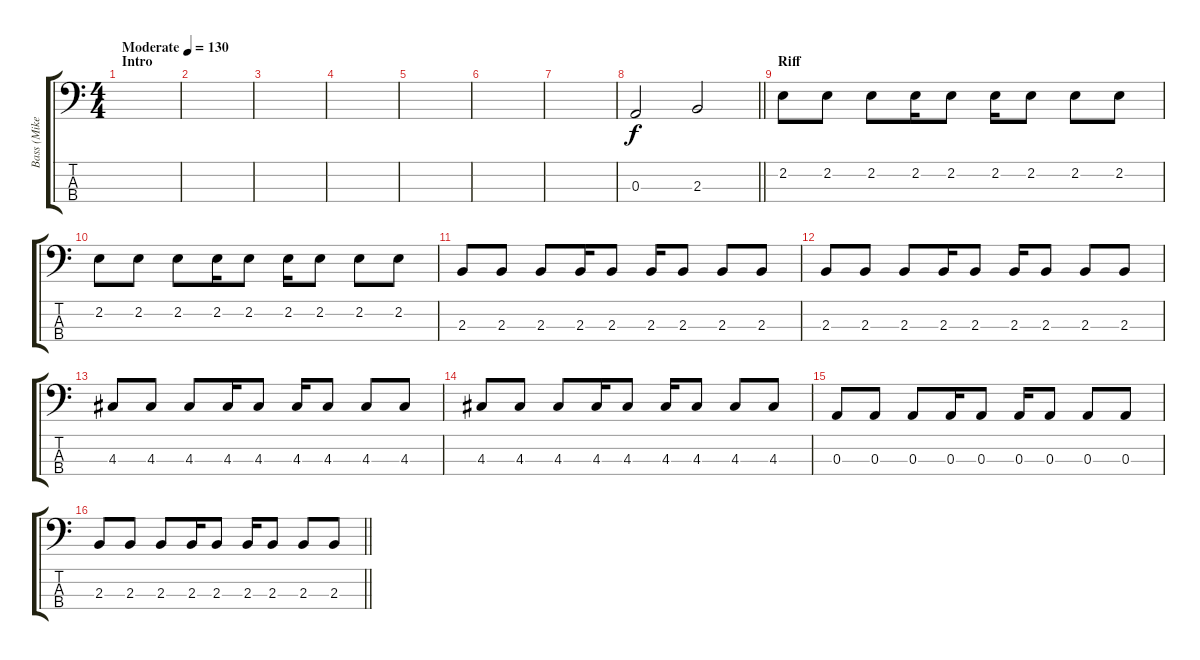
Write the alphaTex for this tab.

\track ("Bass (Mike)" "Bass (Mike") {instrument electricbassfinger}
\staff {score tabs}
\tuning (G2 D2 A1 E1) {hide}
\ts (4 4)
\section ("" "Intro")
\tempo (130 "Moderate")
\clef f4
\ks c
|
|
|
|
|
|
|
\barLineRight lightlight
0.3.2 2.3.2 |
\section ("" "Riff")
2.2.8 2.2.8 2.2.8 2.2.16 2.2.8 2.2.16 2.2.8 2.2.8 2.2.8 |
2.2.8 2.2.8 2.2.8 2.2.16 2.2.8 2.2.16 2.2.8 2.2.8 2.2.8 |
2.3.8 2.3.8 2.3.8 2.3.16 2.3.8 2.3.16 2.3.8 2.3.8 2.3.8 |
2.3.8 2.3.8 2.3.8 2.3.16 2.3.8 2.3.16 2.3.8 2.3.8 2.3.8 |
4.3.8 4.3.8 4.3.8 4.3.16 4.3.8 4.3.16 4.3.8 4.3.8 4.3.8 |
4.3.8 4.3.8 4.3.8 4.3.16 4.3.8 4.3.16 4.3.8 4.3.8 4.3.8 |
0.3.8 0.3.8 0.3.8 0.3.16 0.3.8 0.3.16 0.3.8 0.3.8 0.3.8 |
\barLineRight lightlight
2.3.8 2.3.8 2.3.8 2.3.16 2.3.8 2.3.16 2.3.8 2.3.8 2.3.8
